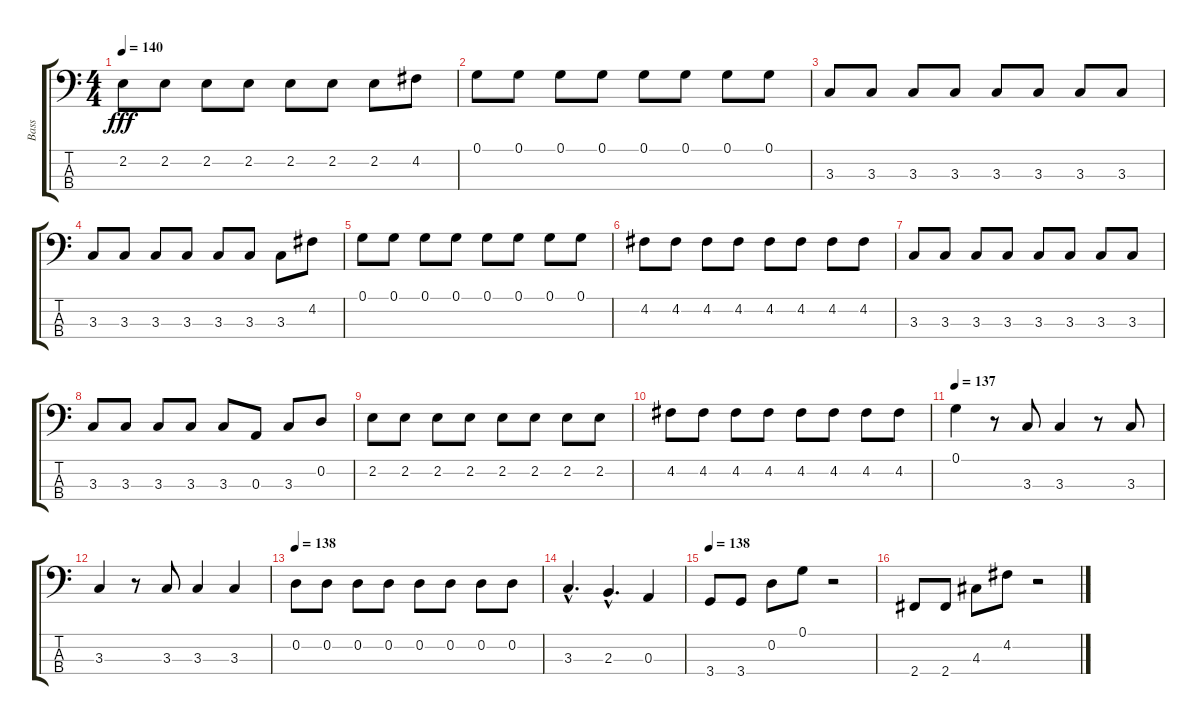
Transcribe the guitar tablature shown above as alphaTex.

\track ("Bass" "Bass") {instrument electricbassfinger}
\staff {score tabs}
\tuning (G2 D2 A1 E1) {hide}
\ts (4 4)
\tempo 140
\clef f4
\ks c
2.2.8{dy fff} 2.2.8 2.2.8 2.2.8 2.2.8 2.2.8 2.2.8 4.2.8 |
0.1.8 0.1.8 0.1.8 0.1.8 0.1.8 0.1.8 0.1.8 0.1.8 |
3.3.8 3.3.8 3.3.8 3.3.8 3.3.8 3.3.8 3.3.8 3.3.8 |
3.3.8 3.3.8 3.3.8 3.3.8 3.3.8 3.3.8 3.3.8 4.2.8 |
0.1.8 0.1.8 0.1.8 0.1.8 0.1.8 0.1.8 0.1.8 0.1.8 |
4.2.8 4.2.8 4.2.8 4.2.8 4.2.8 4.2.8 4.2.8 4.2.8 |
3.3.8 3.3.8 3.3.8 3.3.8 3.3.8 3.3.8 3.3.8 3.3.8 |
3.3.8 3.3.8 3.3.8 3.3.8 3.3.8 0.3.8 3.3.8 0.2.8 |
2.2.8 2.2.8 2.2.8 2.2.8 2.2.8 2.2.8 2.2.8 2.2.8 |
4.2.8 4.2.8 4.2.8 4.2.8 4.2.8 4.2.8 4.2.8 4.2.8 |
\tempo 137
0.1.4 r.8 3.3.8 3.3.4 r.8 3.3.8 |
3.3.4 r.8 3.3.8 3.3.4 3.3.4 |
\tempo 138
0.2.8 0.2.8 0.2.8 0.2.8 0.2.8 0.2.8 0.2.8 0.2.8 |
3.3{hac}.4{d} 2.3{hac}.4{d} 0.3.4 |
\tempo 138
3.4.8 3.4.8 0.2.8 0.1.8 r.2 |
2.4.8 2.4.8 4.3.8 4.2.8 r.2
